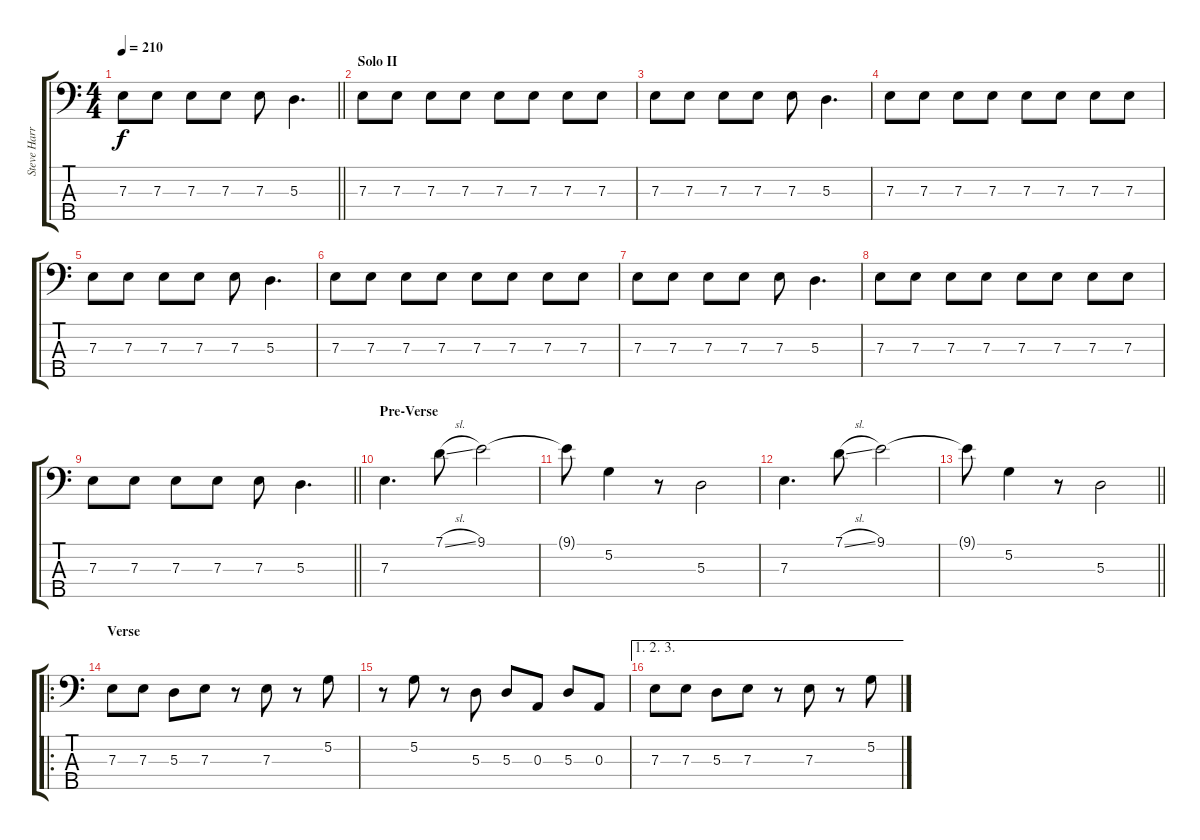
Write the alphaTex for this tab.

\track ("Steve Harris" "Steve Harr") {instrument electricbassfinger}
\staff {score tabs}
\tuning (G2 D2 A1 E1 B0) {hide}
\ts (4 4)
\tempo 210
\clef f4
\barLineRight lightlight
\ks c
7.3.8{dy f} 7.3.8 7.3.8 7.3.8 7.3.8 5.3.4{d} |
\section ("" "Solo II")
7.3.8 7.3.8 7.3.8 7.3.8 7.3.8 7.3.8 7.3.8 7.3.8 |
7.3.8 7.3.8 7.3.8 7.3.8 7.3.8 5.3.4{d} |
7.3.8 7.3.8 7.3.8 7.3.8 7.3.8 7.3.8 7.3.8 7.3.8 |
7.3.8 7.3.8 7.3.8 7.3.8 7.3.8 5.3.4{d} |
7.3.8 7.3.8 7.3.8 7.3.8 7.3.8 7.3.8 7.3.8 7.3.8 |
7.3.8 7.3.8 7.3.8 7.3.8 7.3.8 5.3.4{d} |
7.3.8 7.3.8 7.3.8 7.3.8 7.3.8 7.3.8 7.3.8 7.3.8 |
\barLineRight lightlight
7.3.8 7.3.8 7.3.8 7.3.8 7.3.8 5.3.4{d} |
\section ("" "Pre-Verse")
7.3.4{d} 7.1{sl}.8 9.1.2 |
9.1{t}.8 5.2.4 r.8 5.3.2 |
7.3.4{d} 7.1{sl}.8 9.1.2 |
\barLineRight lightlight
9.1{t}.8 5.2.4 r.8 5.3.2 |
\ro
\section ("" "Verse")
7.3.8 7.3.8 5.3.8 7.3.8 r.8 7.3.8 r.8 5.2.8 |
r.8 5.2.8 r.8 5.3.8 5.3.8 0.3.8 5.3.8 0.3.8 |
\ae (1 2 3)
7.3.8 7.3.8 5.3.8 7.3.8 r.8 7.3.8 r.8 5.2.8
